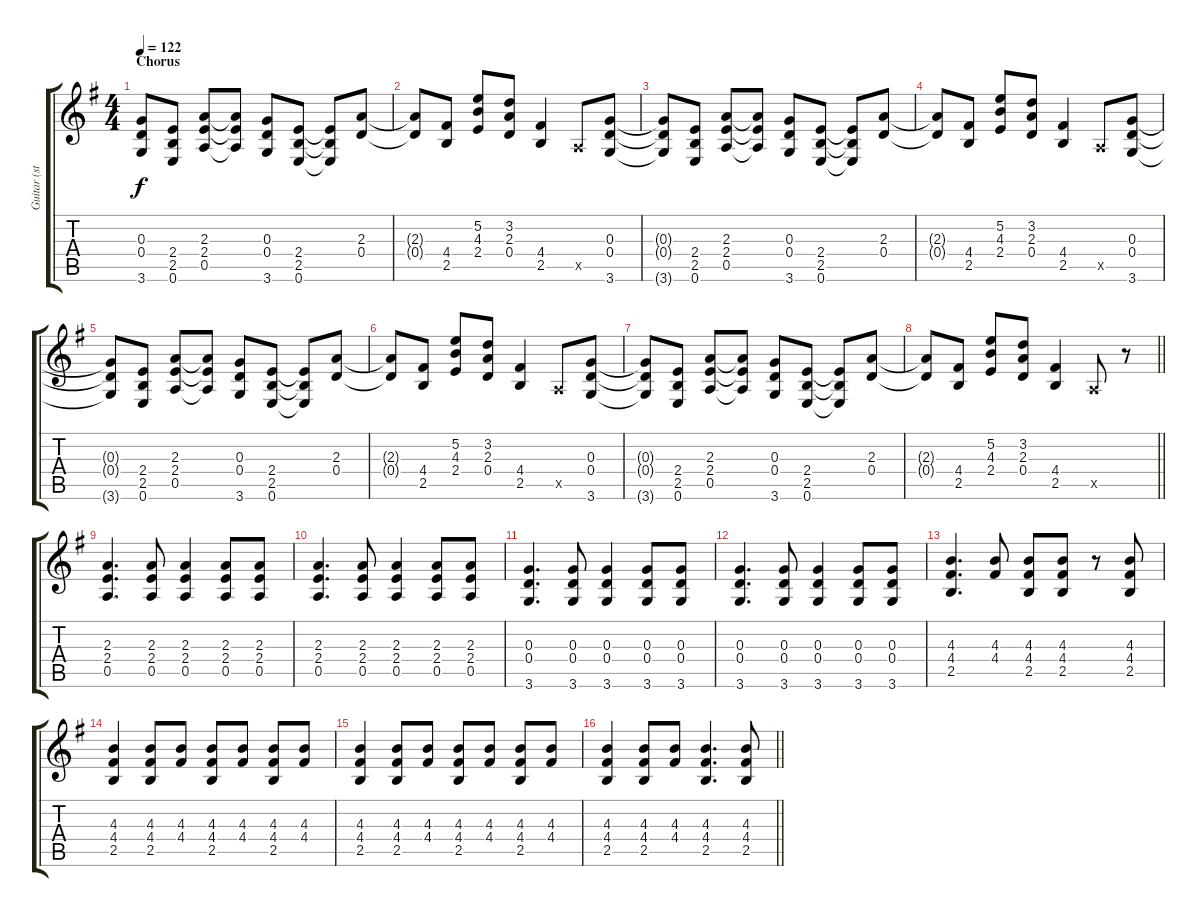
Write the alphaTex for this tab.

\track ("Guitar (std tuning)" "Guitar (st") {instrument acousticguitarsteel}
\staff {score tabs}
\tuning (E4 B3 G3 D3 A2 E2) {hide}
\ts (4 4)
\section ("" "Chorus")
\tempo 122
\clef g2
\ks g
(0.3{t} 0.4{t} 3.6{t}).8{dy f} (2.4 2.5 0.6).8 (2.3 2.4 0.5).8 (2.3{t} 2.4{t} 0.5{t}).8 (0.3 0.4 3.6).8 (2.4 2.5 0.6).8 (2.4{t} 2.5{t} 0.6{t}).8 (2.3 0.4).8 |
(2.3{t} 0.4{t}).8 (4.4 2.5).8 (5.2 4.3 2.4).8 (3.2 2.3 0.4).8 (4.4 2.5).4 0.5{x}.8 (0.3 0.4 3.6).8 |
(0.3{t} 0.4{t} 3.6{t}).8 (2.4 2.5 0.6).8 (2.3 2.4 0.5).8 (2.3{t} 2.4{t} 0.5{t}).8 (0.3 0.4 3.6).8 (2.4 2.5 0.6).8 (2.4{t} 2.5{t} 0.6{t}).8 (2.3 0.4).8 |
(2.3{t} 0.4{t}).8 (4.4 2.5).8 (5.2 4.3 2.4).8 (3.2 2.3 0.4).8 (4.4 2.5).4 0.5{x}.8 (0.3 0.4 3.6).8 |
(0.3{t} 0.4{t} 3.6{t}).8 (2.4 2.5 0.6).8 (2.3 2.4 0.5).8 (2.3{t} 2.4{t} 0.5{t}).8 (0.3 0.4 3.6).8 (2.4 2.5 0.6).8 (2.4{t} 2.5{t} 0.6{t}).8 (2.3 0.4).8 |
(2.3{t} 0.4{t}).8 (4.4 2.5).8 (5.2 4.3 2.4).8 (3.2 2.3 0.4).8 (4.4 2.5).4 0.5{x}.8 (0.3 0.4 3.6).8 |
(0.3{t} 0.4{t} 3.6{t}).8 (2.4 2.5 0.6).8 (2.3 2.4 0.5).8 (2.3{t} 2.4{t} 0.5{t}).8 (0.3 0.4 3.6).8 (2.4 2.5 0.6).8 (2.4{t} 2.5{t} 0.6{t}).8 (2.3 0.4).8 |
\barLineRight lightlight
(2.3{t} 0.4{t}).8 (4.4 2.5).8 (5.2 4.3 2.4).8 (3.2 2.3 0.4).8 (4.4 2.5).4 0.5{x}.8 r.8 |
(2.3 2.4 0.5).4{d} (2.3 2.4 0.5).8 (2.3 2.4 0.5).4 (2.3 2.4 0.5).8 (2.3 2.4 0.5).8 |
(2.3 2.4 0.5).4{d} (2.3 2.4 0.5).8 (2.3 2.4 0.5).4 (2.3 2.4 0.5).8 (2.3 2.4 0.5).8 |
(0.3 0.4 3.6).4{d} (0.3 0.4 3.6).8 (0.3 0.4 3.6).4 (0.3 0.4 3.6).8 (0.3 0.4 3.6).8 |
(0.3 0.4 3.6).4{d} (0.3 0.4 3.6).8 (0.3 0.4 3.6).4 (0.3 0.4 3.6).8 (0.3 0.4 3.6).8 |
(4.3 4.4 2.5).4{d} (4.3 4.4).8 (4.3 4.4 2.5).8 (4.3 4.4 2.5).8 r.8 (4.3 4.4 2.5).8 |
(4.3 4.4 2.5).4 (4.3 4.4 2.5).8 (4.3 4.4).8 (4.3 4.4 2.5).8 (4.3 4.4).8 (4.3 4.4 2.5).8 (4.3 4.4).8 |
(4.3 4.4 2.5).4 (4.3 4.4 2.5).8 (4.3 4.4).8 (4.3 4.4 2.5).8 (4.3 4.4).8 (4.3 4.4 2.5).8 (4.3 4.4).8 |
\barLineRight lightlight
(4.3 4.4 2.5).4 (4.3 4.4 2.5).8 (4.3 4.4).8 (4.3 4.4 2.5).4{d} (4.3 4.4 2.5).8
